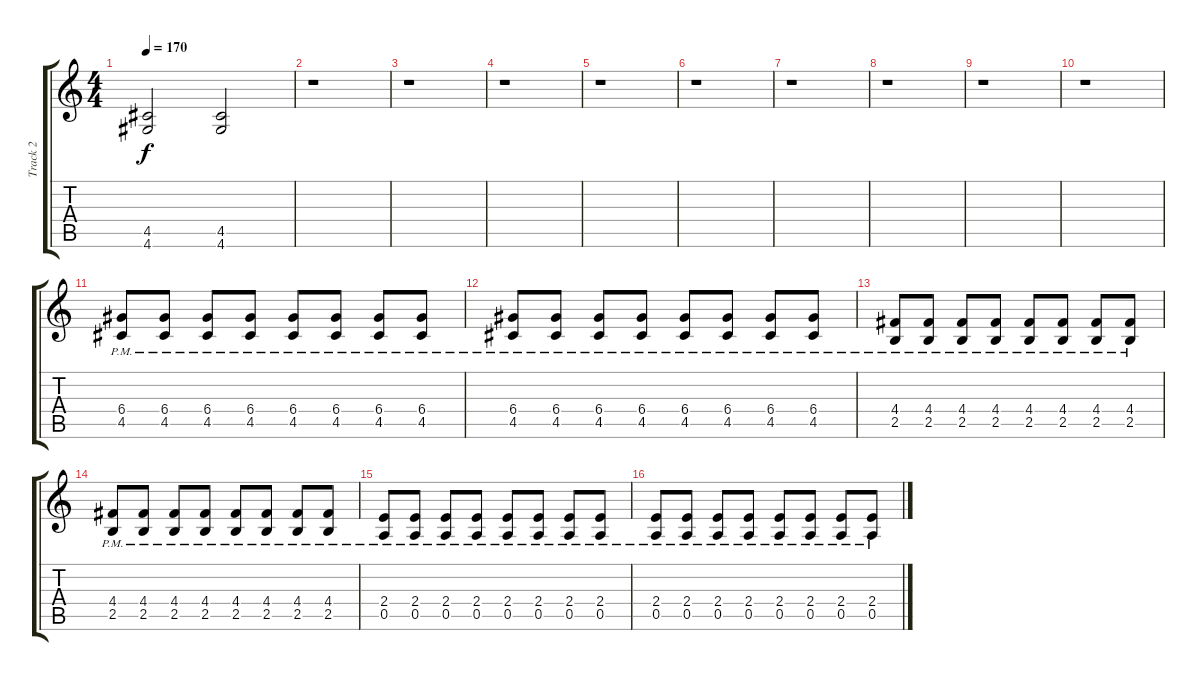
\track ("Track 2" "Track 2") {instrument distortionguitar}
\staff {score tabs}
\tuning (E4 B3 G3 D3 A2 E2) {hide}
\ts (4 4)
\tempo 170
\clef g2
\ks c
(4.5 4.6).2{dy f} (4.5 4.6).2 |
r.1 |
r.1 |
r.1 |
r.1 |
r.1 |
r.1 |
r.1 |
r.1 |
r.1 |
(6.4{pm} 4.5{pm}).8 (6.4{pm} 4.5{pm}).8 (6.4{pm} 4.5{pm}).8 (6.4{pm} 4.5{pm}).8 (6.4{pm} 4.5{pm}).8 (6.4{pm} 4.5{pm}).8 (6.4{pm} 4.5{pm}).8 (6.4{pm} 4.5{pm}).8 |
(6.4{pm} 4.5{pm}).8 (6.4{pm} 4.5{pm}).8 (6.4{pm} 4.5{pm}).8 (6.4 4.5{pm}).8 (6.4{pm} 4.5{pm}).8 (6.4{pm} 4.5{pm}).8 (6.4 4.5{pm}).8 (6.4{pm} 4.5{pm}).8 |
(4.4{pm} 2.5{pm}).8 (4.4{pm} 2.5{pm}).8 (4.4{pm} 2.5{pm}).8 (4.4{pm} 2.5{pm}).8 (4.4{pm} 2.5{pm}).8 (4.4{pm} 2.5{pm}).8 (4.4{pm} 2.5{pm}).8 (4.4{pm} 2.5{pm}).8 |
(4.4{pm} 2.5{pm}).8 (4.4{pm} 2.5{pm}).8 (4.4{pm} 2.5{pm}).8 (4.4{pm} 2.5{pm}).8 (4.4{pm} 2.5{pm}).8 (4.4{pm} 2.5{pm}).8 (4.4{pm} 2.5{pm}).8 (4.4{pm} 2.5{pm}).8 |
(2.4{pm} 0.5{pm}).8 (2.4{pm} 0.5{pm}).8 (2.4{pm} 0.5{pm}).8 (2.4{pm} 0.5{pm}).8 (2.4{pm} 0.5).8 (2.4{pm} 0.5{pm}).8 (2.4{pm} 0.5{pm}).8 (2.4{pm} 0.5{pm}).8 |
(2.4{pm} 0.5{pm}).8 (2.4{pm} 0.5{pm}).8 (2.4{pm} 0.5{pm}).8 (2.4{pm} 0.5{pm}).8 (2.4{pm} 0.5{pm}).8 (2.4{pm} 0.5{pm}).8 (2.4{pm} 0.5{pm}).8 (2.4{pm} 0.5).8
